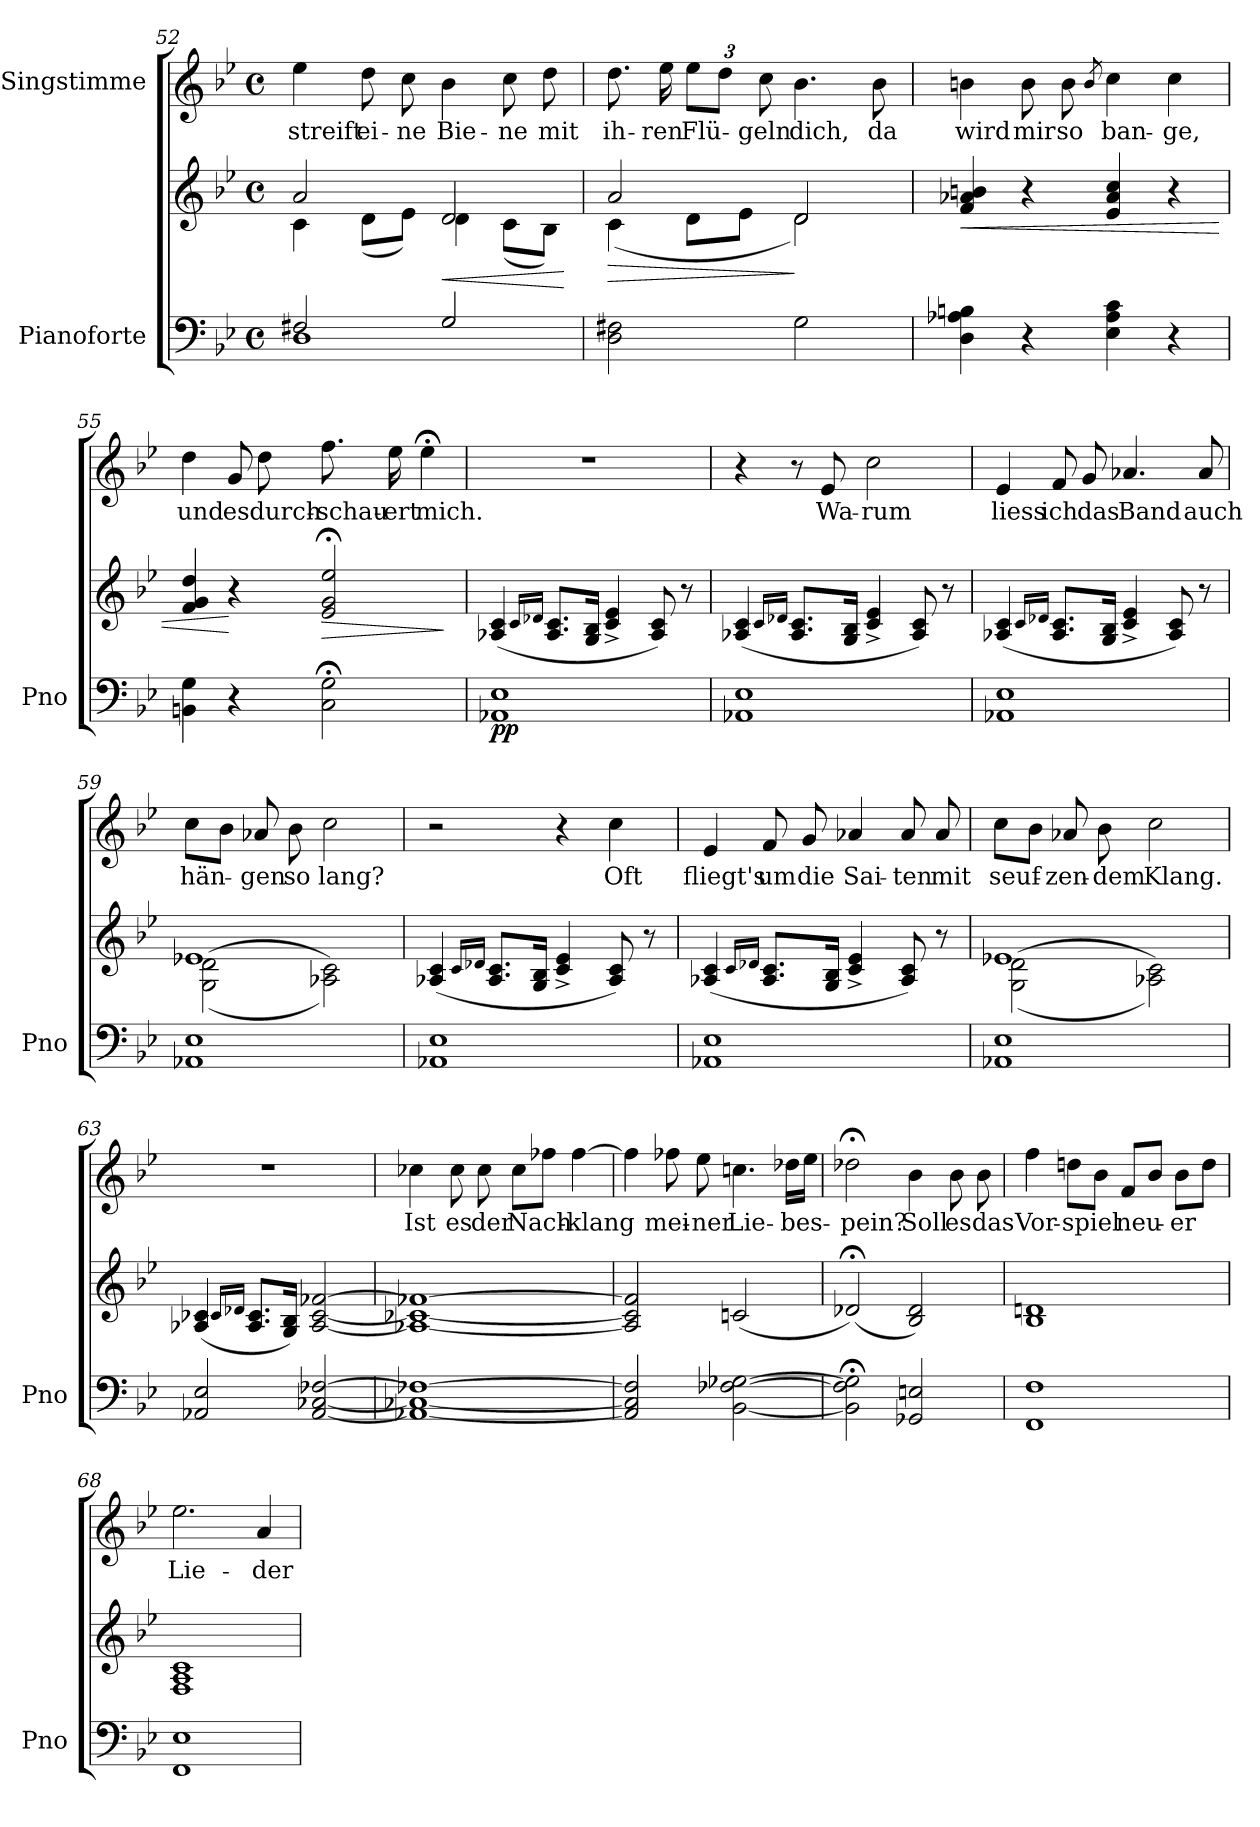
**kern	**kern	**dynam	**kern	**text
*part2	*part2	*part2	*part1	*part1
*staff3	*staff2	*staff2/3	*staff1	*staff1
*I"Pianoforte	*	*	*I"Singstimme	*
*I'Pno	*	*	*	*
*clefF4	*clefG2	*	*clefG2	*
*k[b-e-]	*k[b-e-]	*	*k[b-e-]	*
*M4/4	*M4/4	*	*M4/4	*
*met(c)	*met(c)	*	*met(c)	*
=52	=52	=52	=52	=52
*^	*^	*	*	*
!	!	!	!	!	!	!LO:LY:b
2F#X/	1D	2a/	4c\	.	4ee-\	streift
!	!	!	!	!	!	!LO:LY:b
.	.	.	(8d\L	.	8dd\	ei-
!	!	!	!	!	!	!LO:LY:b
.	.	.	8e-\J)	.	8cc\	-ne
!	!	!	!	!LO:HP:b	!	!LO:LY:b
2G/	.	2d/	4d\	<	4b-\	Bie-
!	!	!	!	!	!	!LO:LY:b
.	.	.	(8c\L	.	8cc\	-ne
!	!	!	!	!	!	!LO:LY:b
.	.	.	8B-\J)	.	8dd\	mit
*v	*v	*	*	*	*	*
*	*v	*v	*	*	*
.	.	[	.	.
=53	=53	=53	=53	=53
!	!	!LO:HP:b	!	!LO:LY:b
*	*^	*	*	*
2D\ 2F#X\	2a/	(4c\	>	8.dd\	ih-
!	!	!	!	!	!LO:LY:b
.	.	.	.	16ee-\	-ren
*	*	*	*	*Xbrackettup	*
!	!	!	!	!	!LO:LY:b
.	.	8d\L	.	12ee-\L	Flü-
.	.	.	.	12dd\J	.
.	.	8e-\J	.	.	.
!	!	!	!	!	!LO:LY:b
.	.	.	.	12cc\	-geln
!	!	!	!	!	!LO:LY:b
2G\	2d/	2d\)	]	4.b-\	dich,
!	!	!	!	!	!LO:LY:b
.	.	.	.	8b-\	da
*	*v	*v	*	*	*
!!LO:PB:g=z
=54	=54	=54	=54	=54
!	!	!LO:HP:b	!	!LO:LY:b
4D\ 4A-X\ 4Bn\	4f/ 4a-X/ 4bn/	<	4bn\	wird
!	!	!	!	!LO:LY:b
4r	4r	.	8b\	mir
!	!	!	!	!LO:LY:b
.	.	.	8b\	so
.	.	.	8qb/	.
!	!	!	!	!LO:LY:b
4E-\ 4A-\ 4c\	4e-/ 4a-/ 4cc/	.	4cc\	ban-
!	!	!	!	!LO:LY:b
4r	4r	.	4cc\	-ge,
=55	=55	=55	=55	=55
!	!	!	!	!LO:LY:b
4BBn\ 4G\	4f/ 4g/ 4dd/	.	4dd\	und
!	!	!	!	!LO:LY:b
4r	4r	[	8g/	es
!	!	!	!	!LO:LY:b
.	.	.	8dd\	durch-
!	!	!LO:HP:b	!	!LO:LY:b
2C\;< 2G\;<	2e-/;< 2g/;< 2ee-/;<	>	8.ff\	-schau-
!	!	!	!	!LO:LY:b
.	.	.	16ee-\	-ert
!	!	!	!	!LO:LY:b
.	.	.	4ee-;<\	mich.
.	.	]	.	.
=56	=56	=56	=56	=56
!	!	!LO:DY:b=2	!	!
1AA-X 1E-	(4A-X/ 4c/	pp	1r	.
.	16qc/LL	.	.	.
.	16qd-X/JJ	.	.	.
.	8.A-/ 8.c/L	.	.	.
.	16G/ 16B-/Jk	.	.	.
.	4c/^> 4e-/^>	.	.	.
.	8A-/ 8c/)	.	.	.
.	8r	.	.	.
=57	=57	=57	=57	=57
1AA-X 1E-	(4A-X/ 4c/	.	4r	.
.	16qc/LL	.	.	.
.	16qd-X/JJ	.	.	.
.	8.A-/ 8.c/L	.	8r	.
!	!	!	!	!LO:LY:b
.	.	.	8e-/	Wa-
.	16G/ 16B-/Jk	.	.	.
!	!	!	!	!LO:LY:b
.	4c/^> 4e-/^>	.	2cc\	-rum
.	8A-/ 8c/)	.	.	.
.	8r	.	.	.
=58	=58	=58	=58	=58
!	!	!	!	!LO:LY:b
1AA-X 1E-	(4A-X/ 4c/	.	4e-/	liess
.	16qc/LL	.	.	.
.	16qd-X/JJ	.	.	.
!	!	!	!	!LO:LY:b
.	8.A-/ 8.c/L	.	8f/	ich
!	!	!	!	!LO:LY:b
.	.	.	8g/	das
.	16G/ 16B-/Jk	.	.	.
!	!	!	!	!LO:LY:b
.	4c/^> 4e-/^>	.	4.a-X/	Band
.	8A-/ 8c/)	.	.	.
!	!	!	!	!LO:LY:b
.	8r	.	8a-/	auch
!!LO:LB:g=z
=59	=59	=59	=59	=59
*	*^	*	*	*
!	!	!	!	!	!LO:LY:b
1AA-X 1E-	1e-X	((2G\ 2d\	.	8cc\L	hän-
.	.	.	.	8b-\J	.
!	!	!	!	!	!LO:LY:b
.	.	.	.	8a-X/	-gen
!	!	!	!	!	!LO:LY:b
.	.	.	.	8b-\	so
!	!	!	!	!	!LO:LY:b
.	.	2A-X\ 2c\))	.	2cc\	lang?
*	*v	*v	*	*	*
=60	=60	=60	=60	=60
1AA-X 1E-	(4A-X/ 4c/	.	2r	.
.	16qc/LL	.	.	.
.	16qd-X/JJ	.	.	.
.	8.A-/ 8.c/L	.	.	.
.	16G/ 16B-/Jk	.	.	.
.	4c/^> 4e-/^>	.	4r	.
!	!	!	!	!LO:LY:b
.	8A-/ 8c/)	.	4cc\	Oft
.	8r	.	.	.
=61	=61	=61	=61	=61
!	!	!	!	!LO:LY:b
1AA-X 1E-	(4A-X/ 4c/	.	4e-/	fliegt's
.	16qc/LL	.	.	.
.	16qd-X/JJ	.	.	.
!	!	!	!	!LO:LY:b
.	8.A-/ 8.c/L	.	8f/	um
!	!	!	!	!LO:LY:b
.	.	.	8g/	die
.	16G/ 16B-/Jk	.	.	.
!	!	!	!	!LO:LY:b
.	4c/^> 4e-/^>	.	4a-X/	Sai-
!	!	!	!	!LO:LY:b
.	8A-/ 8c/)	.	8a-/	-ten
!	!	!	!	!LO:LY:b
.	8r	.	8a-/	mit
=62	=62	=62	=62	=62
*	*^	*	*	*
!	!	!	!	!	!LO:LY:b
1AA-X 1E-	1e-X	((2G\ 2d\	.	8cc\L	seuf-
.	.	.	.	8b-\J	.
!	!	!	!	!	!LO:LY:b
.	.	.	.	8a-X/	-zen-
!	!	!	!	!	!LO:LY:b
.	.	.	.	8b-\	-dem
!	!	!	!	!	!LO:LY:b
.	.	2A-X\ 2c\))	.	2cc\	Klang.
*	*v	*v	*	*	*
=63	=63	=63	=63	=63
2AA-X/ 2E-/	(4A-X/ 4c-X/	.	1r	.
.	16qc-/LL	.	.	.
.	16qd-X/JJ	.	.	.
.	8.A-/ 8.c-/L	.	.	.
.	16G/ 16B-/Jk)	.	.	.
[2AA-/ [2C-X/ [2F-X/	[2A-/ [2c-/ [2f-X/	.	.	.
!!LO:LB:g=z
=64	=64	=64	=64	=64
!	!	!	!	!LO:LY:b
1AA-X_ 1C-X_ 1F-X_	1A-X_ 1c-X_ 1f-X_	.	4cc-X\	Ist
!	!	!	!	!LO:LY:b
.	.	.	8cc-\	es
!	!	!	!	!LO:LY:b
.	.	.	8cc-\	der
!	!	!	!	!LO:LY:b
.	.	.	8cc-\L	Nach-
.	.	.	8ff-X\J	.
!	!	!	!	!LO:LY:b
.	.	.	[4ff-\	-klang
=65	=65	=65	=65	=65
2AA-/] 2C-/] 2F-/]	2A-/] 2c-/] 2f-/]	.	4ff-\]	.
!	!	!	!	!LO:LY:b
.	.	.	8ff-X\	mei-
!	!	!	!	!LO:LY:b
.	.	.	8ee-\	-ner
!	!	!	!	!LO:LY:b
[2BB-\ [2F-X\ [2G-X\	(2cn/	.	4.ccn\	Lie-
!	!	!	!	!LO:LY:b
.	.	.	16dd-X\LL	-bes-
.	.	.	16ee-\JJ	.
=66	=66	=66	=66	=66
!	!	!	!	!LO:LY:b
2BB-\];< 2F-\];< 2G-\];<	(2d-X;</)	.	2dd-X;<\	-pein?
!	!	!	!	!LO:LY:b
2GG-X/ 2En/	2B-/ 2d-/)	.	4b-\	Soll
!	!	!	!	!LO:LY:b
.	.	.	8b-\	es
!	!	!	!	!LO:LY:b
.	.	.	8b-\	das
=67	=67	=67	=67	=67
!	!	!	!	!LO:LY:b
1FF 1F	1B- 1dn	.	4ff\	Vor-
!	!	!	!	!LO:LY:b
.	.	.	8ddn\L	-spiel
.	.	.	8b-\J	.
!	!	!	!	!LO:LY:b
.	.	.	8f/L	neu-
.	.	.	8b-/J	.
!	!	!	!	!LO:LY:b
.	.	.	8b-\L	-er
.	.	.	8dd\J	.
=68	=68	=68	=68	=68
!	!	!	!	!LO:LY:b
1FF 1E-	1F 1A 1c	.	2.ee-\	Lie-
!	!	!	!	!LO:LY:b
.	.	.	4a/	-der
=	=	=	=	=
*-	*-	*-	*-	*-
